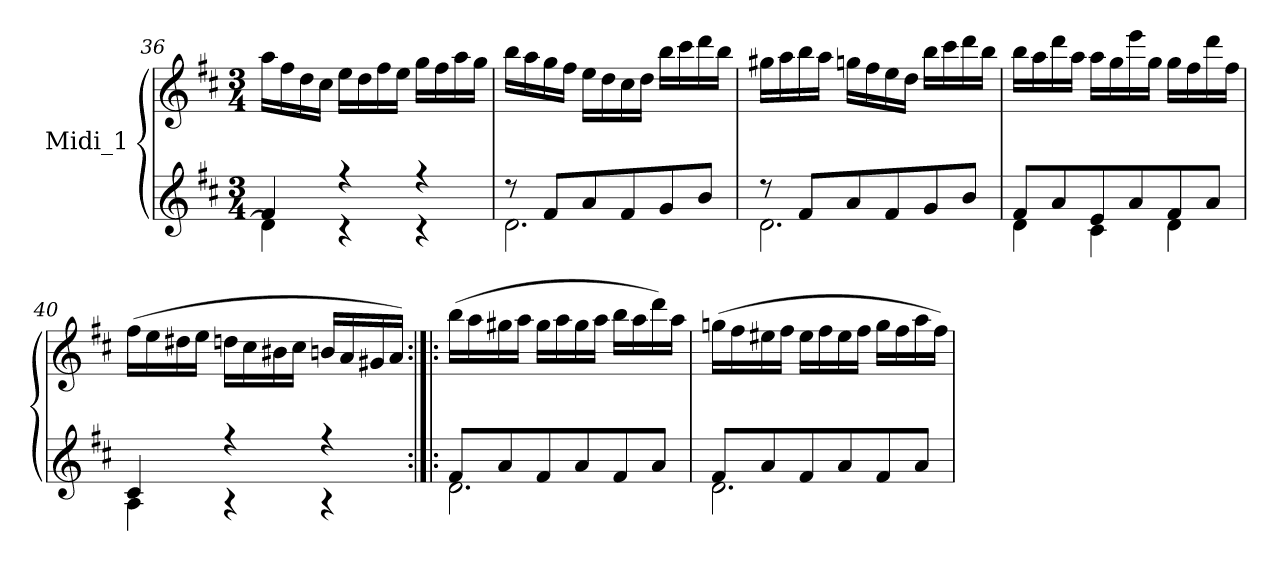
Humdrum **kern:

**kern	**kern
*part1	*part1
*staff2	*staff1
*I"Midi_1	*
!!LO:LB:g=z
*clefG2	*clefG2
*k[f#c#]	*k[f#c#]
*D:	*D:
*M3/4	*M3/4
=36	=36
*^	*
4f#/	4d\]	16aa\LL
.	.	16ff#\
.	.	16dd\
.	.	16cc#\JJ
4r	4r	16ee\LL
.	.	16dd\
.	.	16ff#\
.	.	16ee\JJ
4r	4r	16gg\LL
.	.	16ff#\
.	.	16aa\
.	.	16gg\JJ
!!LO:LB:g=z
=37	=37	=37
8r	2.d\	16bb\LL
.	.	16aa\
8f#/L	.	16gg\
.	.	16ff#\JJ
8a/	.	16ee\LL
.	.	16dd\
8f#/	.	16cc#\
.	.	16dd\JJ
8g/	.	16bb\LL
.	.	16ccc#\
8b/J	.	16ddd\
.	.	16bb\JJ
=38	=38	=38
8r	2.d\	16gg#X\LL
.	.	16aa\
8f#/L	.	16bb\
.	.	16aa\JJ
8a/	.	16ggn\LL
.	.	16ff#\
8f#/	.	16ee\
.	.	16dd\JJ
8g/	.	16bb\LL
.	.	16ccc#\
8b/J	.	16ddd\
.	.	16bb\JJ
=39	=39	=39
8f#/L	4d\	16bb\LL
.	.	16aa\
8a/	.	16ddd\
.	.	16aa\JJ
8e/	4c#\	16aa\LL
.	.	16gg\
8a/	.	16eee\
.	.	16gg\JJ
8f#/	4d\	16gg\LL
.	.	16ff#\
8a/J	.	16ddd\
.	.	16ff#\JJ
!!LO:LB:g=z
=40	=40	=40
4c#/	4A\	(>16ff#\LL
.	.	16ee\
.	.	16dd#X\
.	.	16ee\JJ
4r	4r	16ddn\LL
.	.	16cc#\
.	.	16b#X\
.	.	16cc#\JJ
4r	4r	16bn/LL
.	.	16a/
.	.	16g#X/
.	.	16a/JJ)
!!LO:LB:g=z
=41:|!|:	=41:|!|:	=41:|!|:
8f#/L	2.d\	(>16bb\LL
.	.	16aa\
8a/	.	16gg#X\
.	.	16aa\JJ
8f#/	.	16gg#\LL
.	.	16aa\
8a/	.	16gg#\
.	.	16aa\JJ
8f#/	.	16bb\LL
.	.	16aa\
8a/J	.	16ddd\)
.	.	16aa\JJ
=42	=42	=42
8f#/L	2.d\	(>16ggni\LL
.	.	16ff#\
8a/	.	16ee#X\
.	.	16ff#\JJ
8f#/	.	16ee#\LL
.	.	16ff#\
8a/	.	16ee#\
.	.	16ff#\JJ
8f#/	.	16gg\LL
.	.	16ff#\
8a/J	.	16aa\
.	.	16ff#\JJ)
*v	*v	*
=	=
*-	*-
